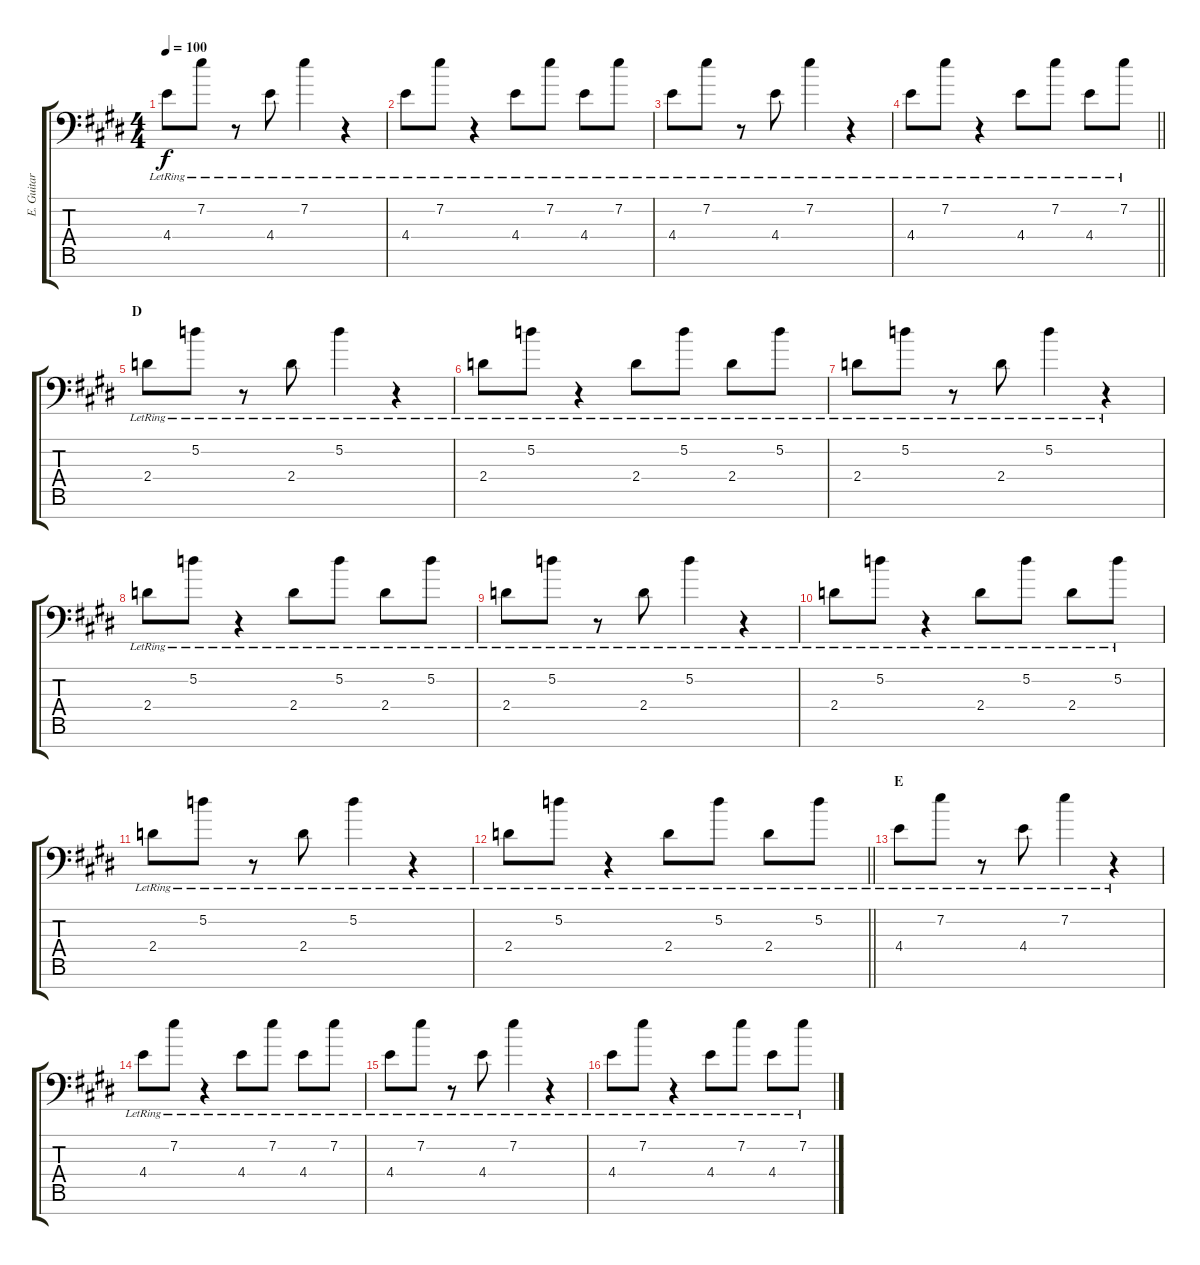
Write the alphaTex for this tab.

\track ("E. Guitar II" "E. Guitar ") {instrument overdrivenguitar}
\staff {score tabs}
\tuning (D4 A3 F3 C3 G2 D2 A1) {hide}
\ts (4 4)
\tempo 100
\clef f4
\ks e
4.4{lr}.8{dy f} 7.2{lr}.8 r.8 4.4{lr}.8 7.2{lr}.4 r.4 |
4.4{lr}.8 7.2{lr}.8 r.4 4.4{lr}.8 7.2{lr}.8 4.4{lr}.8 7.2{lr}.8 |
4.4{lr}.8 7.2{lr}.8 r.8 4.4{lr}.8 7.2{lr}.4 r.4 |
\barLineRight lightlight
4.4{lr}.8 7.2{lr}.8 r.4 4.4{lr}.8 7.2{lr}.8 4.4{lr}.8 7.2{lr}.8 |
\section ("" "D")
2.4{lr}.8 5.2{lr}.8 r.8 2.4{lr}.8 5.2{lr}.4 r.4 |
2.4{lr}.8 5.2{lr}.8 r.4 2.4{lr}.8 5.2{lr}.8 2.4{lr}.8 5.2{lr}.8 |
2.4{lr}.8 5.2{lr}.8 r.8 2.4{lr}.8 5.2{lr}.4 r.4 |
2.4{lr}.8 5.2{lr}.8 r.4 2.4{lr}.8 5.2{lr}.8 2.4{lr}.8 5.2{lr}.8 |
2.4{lr}.8 5.2{lr}.8 r.8 2.4{lr}.8 5.2{lr}.4 r.4 |
2.4{lr}.8 5.2{lr}.8 r.4 2.4{lr}.8 5.2{lr}.8 2.4{lr}.8 5.2{lr}.8 |
2.4{lr}.8 5.2{lr}.8 r.8 2.4{lr}.8 5.2{lr}.4 r.4 |
\barLineRight lightlight
2.4{lr}.8 5.2{lr}.8 r.4 2.4{lr}.8 5.2{lr}.8 2.4{lr}.8 5.2{lr}.8 |
\section ("" "E")
4.4{lr}.8 7.2{lr}.8 r.8 4.4{lr}.8 7.2{lr}.4 r.4 |
4.4{lr}.8 7.2{lr}.8 r.4 4.4{lr}.8 7.2{lr}.8 4.4{lr}.8 7.2{lr}.8 |
4.4{lr}.8 7.2{lr}.8 r.8 4.4{lr}.8 7.2{lr}.4 r.4 |
4.4{lr}.8 7.2{lr}.8 r.4 4.4{lr}.8 7.2{lr}.8 4.4{lr}.8 7.2{lr}.8
